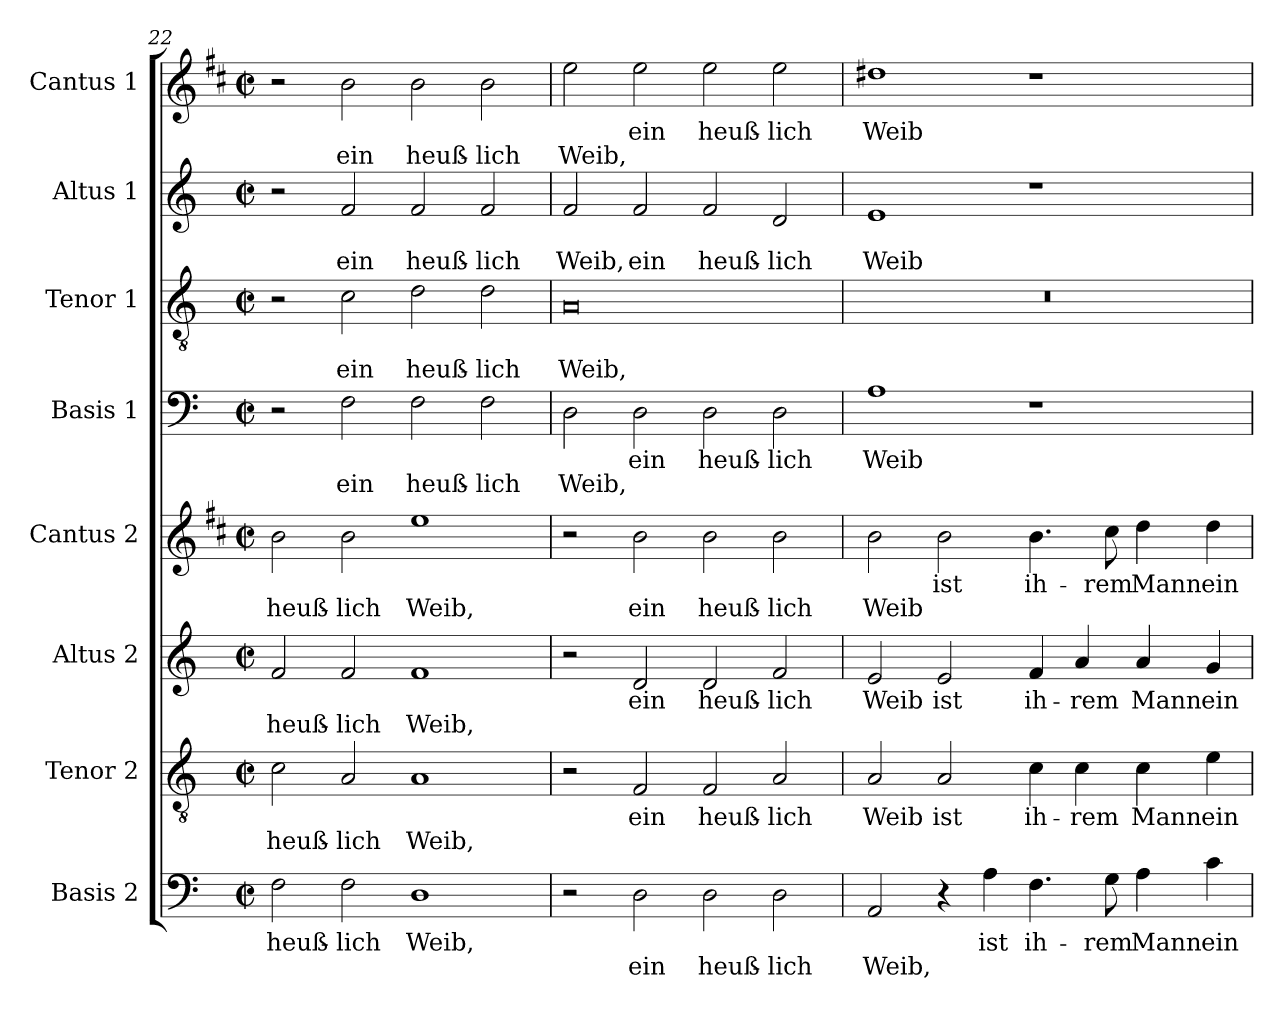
**kern	**text	**text	**kern	**text	**text	**kern	**text	**text	**kern	**text	**text	**kern	**text	**text	**kern	**text	**text	**kern	**text	**text	**kern	**text	**text
*part8	*part8	*part8	*part7	*part7	*part7	*part6	*part6	*part6	*part5	*part5	*part5	*part4	*part4	*part4	*part3	*part3	*part3	*part2	*part2	*part2	*part1	*part1	*part1
*staff8	*staff8	*staff8	*staff7	*staff7	*staff7	*staff6	*staff6	*staff6	*staff5	*staff5	*staff5	*staff4	*staff4	*staff4	*staff3	*staff3	*staff3	*staff2	*staff2	*staff2	*staff1	*staff1	*staff1
*I"Basis 2	*	*	*I"Tenor 2	*	*	*I"Altus 2	*	*	*I"Cantus 2	*	*	*I"Basis 1	*	*	*I"Tenor 1	*	*	*I"Altus 1	*	*	*I"Cantus 1	*	*
*clefF4	*	*	*clefGv2	*	*	*clefG2	*	*	*clefG2	*	*	*clefF4	*	*	*clefGv2	*	*	*clefG2	*	*	*clefG2	*	*
*	*	*	*	*	*	*	*	*	*ITrd1c2	*	*	*	*	*	*	*	*	*	*	*	*ITrd1c2	*	*
*k[]	*	*	*k[]	*	*	*k[]	*	*	*k[]	*	*	*k[]	*	*	*k[]	*	*	*k[]	*	*	*k[]	*	*
*C:	*	*	*C:	*	*	*C:	*	*	*C:	*	*	*C:	*	*	*C:	*	*	*C:	*	*	*C:	*	*
*M4/2	*	*	*M4/2	*	*	*M4/2	*	*	*M4/2	*	*	*M4/2	*	*	*M4/2	*	*	*M4/2	*	*	*M4/2	*	*
*met(c|)	*	*	*met(c|)	*	*	*met(c|)	*	*	*met(c|)	*	*	*met(c|)	*	*	*met(c|)	*	*	*met(c|)	*	*	*met(c|)	*	*
=22	=22	=22	=22	=22	=22	=22	=22	=22	=22	=22	=22	=22	=22	=22	=22	=22	=22	=22	=22	=22	=22	=22	=22
!	!LO:LY:b	!	!	!	!LO:LY:b	!	!	!LO:LY:b	!	!	!LO:LY:b	!	!	!	!	!	!	!	!	!	!	!	!
2F	heuß-	.	2c	.	heuß-	2f	.	heuß-	2a	.	heuß-	2r	.	.	2r	.	.	2r	.	.	2r	.	.
!	!LO:LY:b	!	!	!	!LO:LY:b	!	!	!LO:LY:b	!	!	!LO:LY:b	!	!	!LO:LY:b	!	!	!LO:LY:b	!	!	!LO:LY:b	!	!	!LO:LY:b
2F	-lich	.	2A	.	-lich	2f	.	-lich	2a	.	-lich	2F	.	ein	2c	.	ein	2f	.	ein	2a	.	ein
!	!LO:LY:b	!	!	!	!LO:LY:b	!	!	!LO:LY:b	!	!	!LO:LY:b	!	!	!LO:LY:b	!	!	!LO:LY:b	!	!	!LO:LY:b	!	!	!LO:LY:b
1D	Weib,	.	1A	.	Weib,	1f	.	Weib,	1dd	.	Weib,	2F	.	heuß-	2d	.	heuß-	2f	.	heuß-	2a	.	heuß-
!	!	!	!	!	!	!	!	!	!	!	!	!	!	!LO:LY:b	!	!	!LO:LY:b	!	!	!LO:LY:b	!	!	!LO:LY:b
.	.	.	.	.	.	.	.	.	.	.	.	2F	.	-lich	2d	.	-lich	2f	.	-lich	2a	.	-lich
=23	=23	=23	=23	=23	=23	=23	=23	=23	=23	=23	=23	=23	=23	=23	=23	=23	=23	=23	=23	=23	=23	=23	=23
!	!	!	!	!	!	!	!	!	!	!	!	!	!	!LO:LY:b	!	!	!LO:LY:b	!	!	!LO:LY:b	!	!	!LO:LY:b
2r	.	.	2r	.	.	2r	.	.	2r	.	.	2D	.	Weib,	0A	.	Weib,	2f	.	Weib,	2dd	.	Weib,
!	!	!LO:LY:b	!	!LO:LY:b	!	!	!LO:LY:b	!	!	!	!LO:LY:b	!	!LO:LY:b	!	!	!	!	!	!	!LO:LY:b	!	!LO:LY:b	!
2D	.	ein	2F	ein	.	2d	ein	.	2a	.	ein	2D	ein	.	.	.	.	2f	.	ein	2dd	ein	.
!	!	!LO:LY:b	!	!LO:LY:b	!	!	!LO:LY:b	!	!	!	!LO:LY:b	!	!LO:LY:b	!	!	!	!	!	!	!LO:LY:b	!	!LO:LY:b	!
2D	.	heuß-	2F	heuß-	.	2d	heuß-	.	2a	.	heuß-	2D	heuß-	.	.	.	.	2f	.	heuß-	2dd	heuß-	.
!	!	!LO:LY:b	!	!LO:LY:b	!	!	!LO:LY:b	!	!	!	!LO:LY:b	!	!LO:LY:b	!	!	!	!	!	!	!LO:LY:b	!	!LO:LY:b	!
2D	.	-lich	2A	-lich	.	2f	-lich	.	2a	.	-lich	2D	-lich	.	.	.	.	2d	.	-lich	2dd	-lich	.
=24	=24	=24	=24	=24	=24	=24	=24	=24	=24	=24	=24	=24	=24	=24	=24	=24	=24	=24	=24	=24	=24	=24	=24
!	!	!LO:LY:b	!	!LO:LY:b	!	!	!LO:LY:b	!	!	!	!LO:LY:b	!	!LO:LY:b	!	!	!	!	!	!	!LO:LY:b	!	!LO:LY:b	!
2AA	.	Weib,	2A	Weib	.	2e	Weib	.	2a	.	Weib	1A	Weib	.	0r	.	.	1e	.	Weib	1cc#X	Weib	.
!	!	!	!	!LO:LY:b	!	!	!LO:LY:b	!	!	!LO:LY:b	!	!	!	!	!	!	!	!	!	!	!	!	!
4r	.	.	2A	ist	.	2e	ist	.	2a	ist	.	.	.	.	.	.	.	.	.	.	.	.	.
!	!LO:LY:b	!	!	!	!	!	!	!	!	!	!	!	!	!	!	!	!	!	!	!	!	!	!
4A	ist	.	.	.	.	.	.	.	.	.	.	.	.	.	.	.	.	.	.	.	.	.	.
!	!LO:LY:b	!	!	!LO:LY:b	!	!	!LO:LY:b	!	!	!LO:LY:b	!	!	!	!	!	!	!	!	!	!	!	!	!
4.F	ih-	.	4c	ih-	.	4f	ih-	.	4.a	ih-	.	1r	.	.	.	.	.	1r	.	.	1r	.	.
!	!	!	!	!LO:LY:b	!	!	!LO:LY:b	!	!	!	!	!	!	!	!	!	!	!	!	!	!	!	!
.	.	.	4c	-rem	.	4a	-rem	.	.	.	.	.	.	.	.	.	.	.	.	.	.	.	.
!	!LO:LY:b	!	!	!	!	!	!	!	!	!LO:LY:b	!	!	!	!	!	!	!	!	!	!	!	!	!
8G	-rem	.	.	.	.	.	.	.	8b	-rem	.	.	.	.	.	.	.	.	.	.	.	.	.
!	!LO:LY:b	!	!	!LO:LY:b	!	!	!LO:LY:b	!	!	!LO:LY:b	!	!	!	!	!	!	!	!	!	!	!	!	!
4A	Mann	.	4c	Mann	.	4a	Mann	.	4cc	Mann	.	.	.	.	.	.	.	.	.	.	.	.	.
!	!LO:LY:b	!	!	!LO:LY:b	!	!	!LO:LY:b	!	!	!LO:LY:b	!	!	!	!	!	!	!	!	!	!	!	!	!
4c	ein	.	4e	ein	.	4g	ein	.	4cc	ein	.	.	.	.	.	.	.	.	.	.	.	.	.
=	=	=	=	=	=	=	=	=	=	=	=	=	=	=	=	=	=	=	=	=	=	=	=
*-	*-	*-	*-	*-	*-	*-	*-	*-	*-	*-	*-	*-	*-	*-	*-	*-	*-	*-	*-	*-	*-	*-	*-
